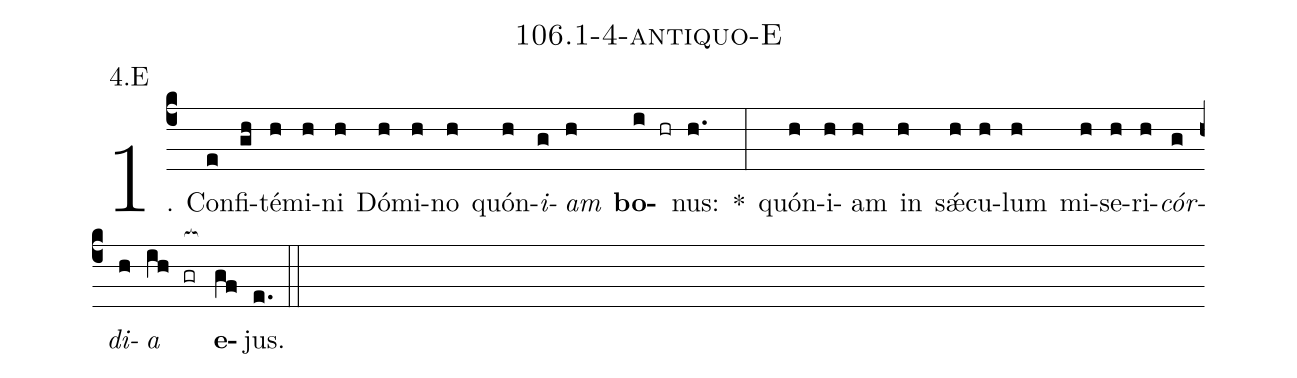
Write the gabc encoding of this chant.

name: 106.1-4-antiquo-E;
annotation: 4.E;
%%
(c4)1. Con(e)fi(gh)té(h)mi(h)ni(h) Dó(h)mi(h)no(h) quón(h)<i>i</i>(g)<i>am</i>(h) <b>bo</b>(i hr)nus:(h.) *(:) quón(h)i(h)am(h) in(h) sǽ(h)cu(h)lum(h) mi(h)se(h)ri(h)<i>cór</i>(g)<i>di</i>(h)<i>a</i>(ih gr[ocb:1{]) <b>e</b>(gf[ocb:0}])jus.(e.) (::)
